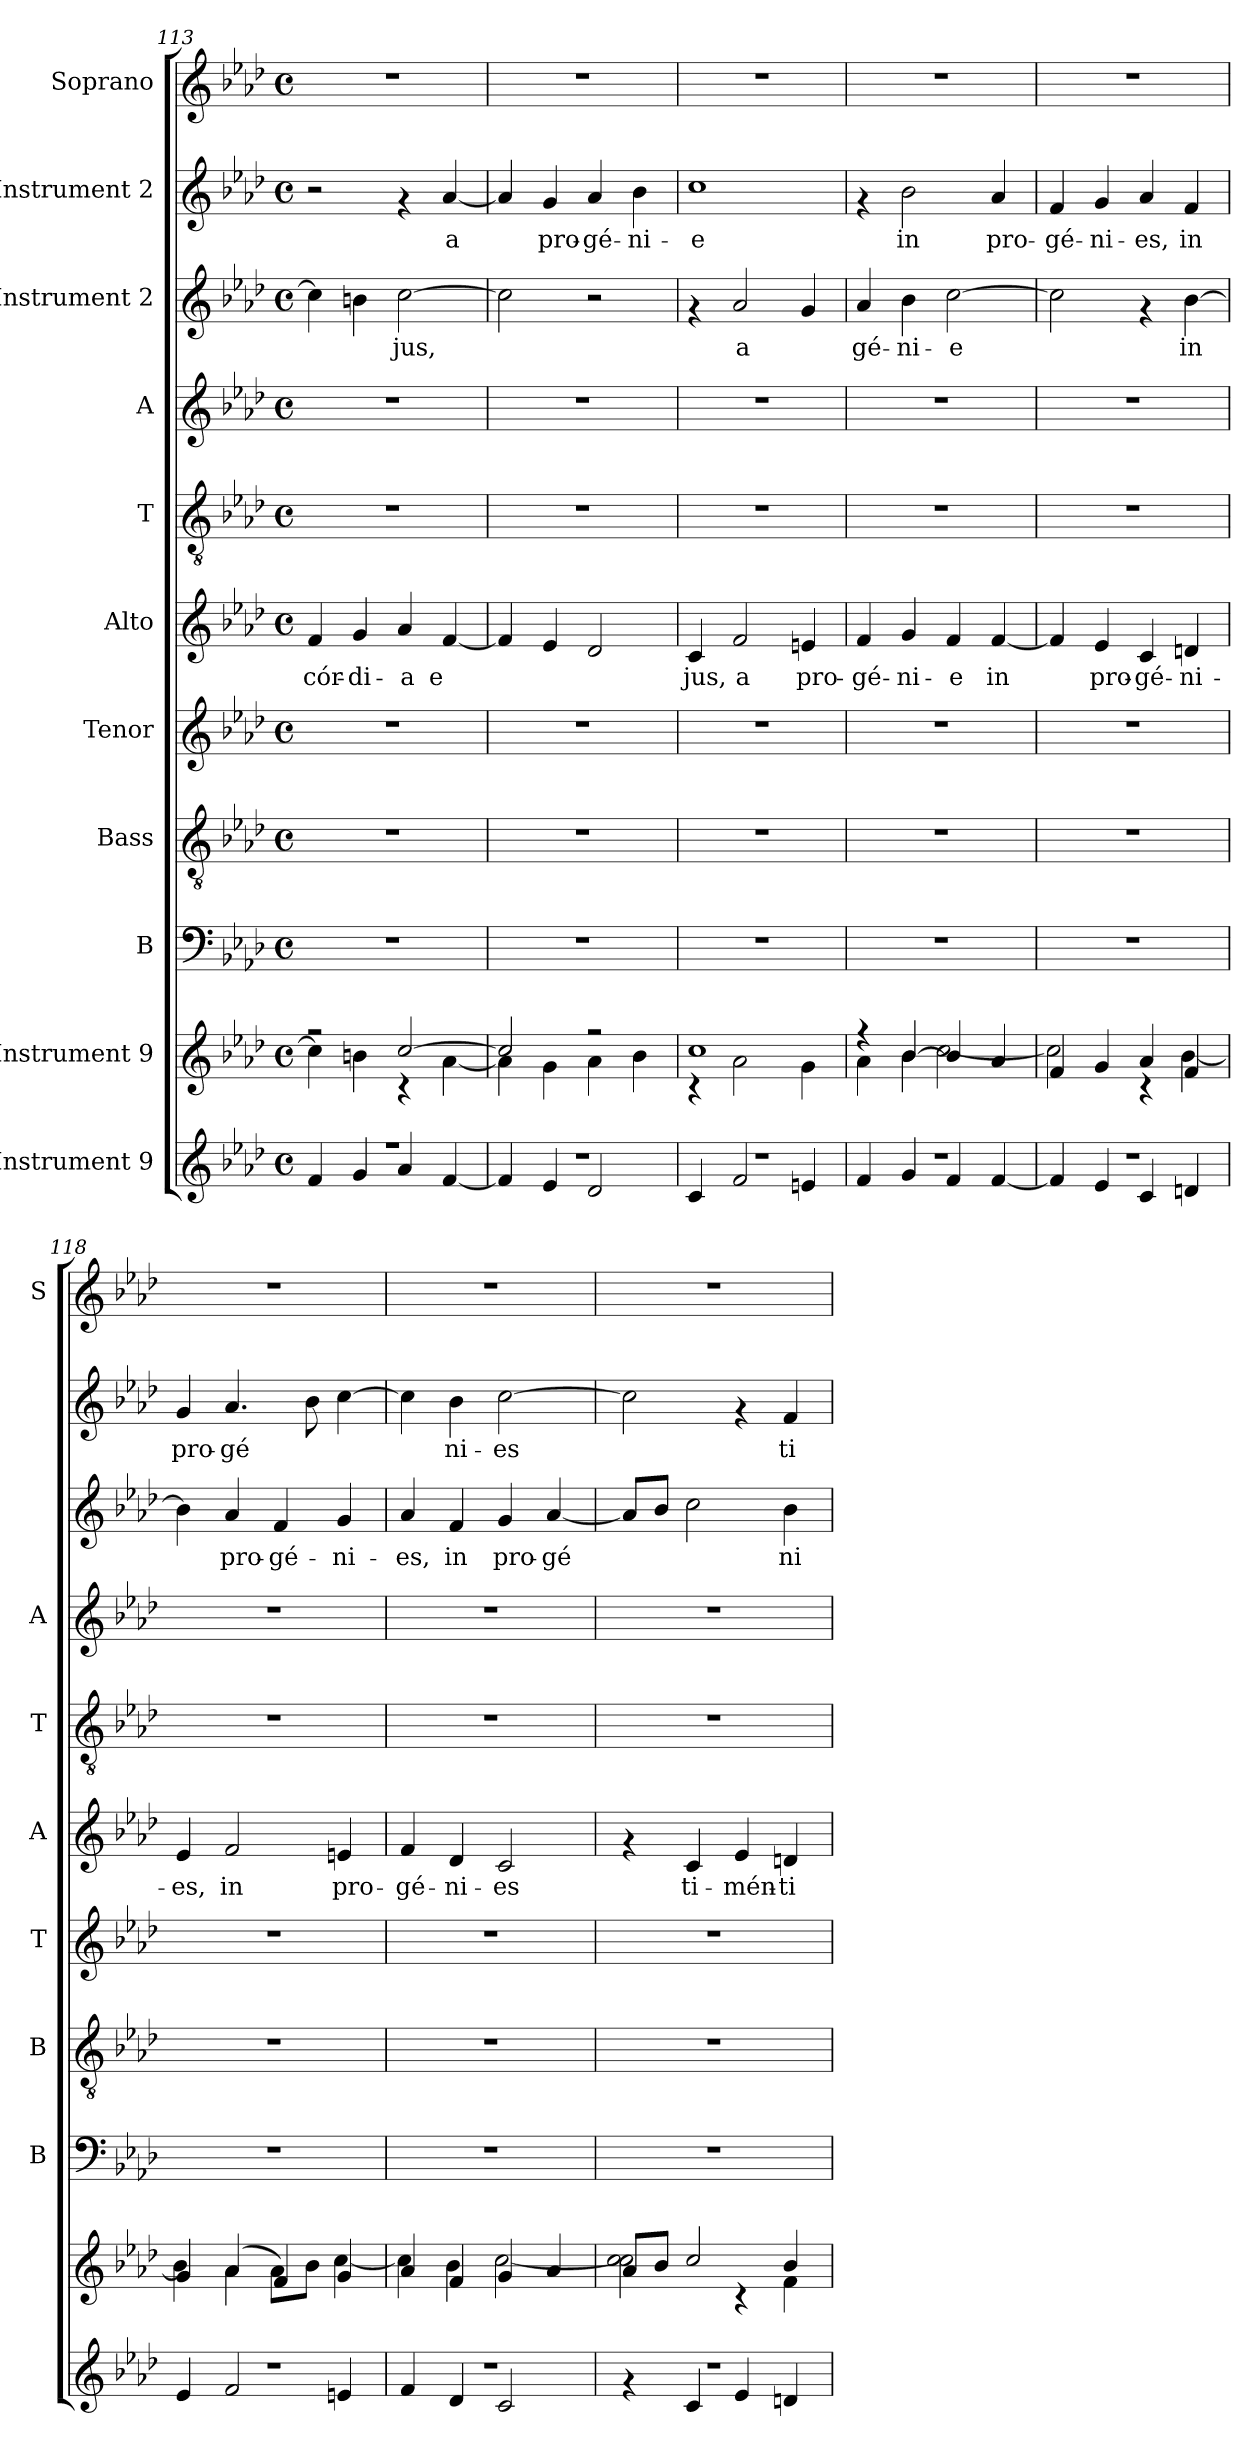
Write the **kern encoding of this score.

**kern	**kern	**kern	**kern	**kern	**kern	**text	**kern	**kern	**kern	**text	**kern	**text	**kern
*part11	*part10	*part9	*part8	*part7	*part6	*part6	*part5	*part4	*part3	*part3	*part2	*part2	*part1
*staff11	*staff10	*staff9	*staff8	*staff7	*staff6	*staff6	*staff5	*staff4	*staff3	*staff3	*staff2	*staff2	*staff1
*I"Instrument 9	*I"Instrument 9	*I"B	*I"Bass	*I"Tenor	*I"Alto	*	*I"T	*I"A	*I"Instrument 2	*	*I"Instrument 2	*	*I"Soprano
*	*	*I'B	*I'B	*I'T	*I'A	*	*I'T	*I'A	*	*	*	*	*I'S
!!LO:LB:g=z
*clefG2	*clefG2	*clefF4	*clefGv2	*clefG2	*clefG2	*	*clefGv2	*clefG2	*clefG2	*	*clefG2	*	*clefG2
*k[b-e-a-d-]	*k[b-e-a-d-]	*k[b-e-a-d-]	*k[b-e-a-d-]	*k[b-e-a-d-]	*k[b-e-a-d-]	*	*k[b-e-a-d-]	*k[b-e-a-d-]	*k[b-e-a-d-]	*	*k[b-e-a-d-]	*	*k[b-e-a-d-]
*A-:	*A-:	*A-:	*A-:	*A-:	*A-:	*	*A-:	*A-:	*A-:	*	*A-:	*	*A-:
*M4/4	*M4/4	*M4/4	*M4/4	*M4/4	*M4/4	*	*M4/4	*M4/4	*M4/4	*	*M4/4	*	*M4/4
*met(c)	*met(c)	*met(c)	*met(c)	*met(c)	*met(c)	*	*met(c)	*met(c)	*met(c)	*	*met(c)	*	*met(c)
=113	=113	=113	=113	=113	=113	=113	=113	=113	=113	=113	=113	=113	=113
*^	*^	*	*	*	*	*	*	*	*	*	*	*	*
!	!	!	!	!	!	!	!	!LO:LY:b:cj	!	!	!	!LO:LY:b:cj	!	!	!
1r	4f/	2r	4cc\]	1r	1r	1r	4f/	-cór-	1r	1r	4cc\]	--	2r	.	1r
!	!	!	!	!	!	!	!	!LO:LY:b:cj	!	!	!	!LO:LY:b:cj	!	!	!
.	4g/	.	4bn\	.	.	.	4g/	-di-	.	.	4bn\	--	.	.	.
!	!	!	!	!	!	!	!	!LO:LY:b:cj	!	!	!	!LO:LY:b:cj	!	!	!
.	4a-/	[>2cc/	4rB	.	.	.	4a-/	-a	.	.	[>2cc\	-jus,	4rf	.	.
!	!	!	!	!	!	!	!	!LO:LY:b:cj	!	!	!	!	!	!LO:LY:b:cj	!
.	[<4f/	.	[<4a-\	.	.	.	[<4f/	e-	.	.	.	.	[>4a-/	a	.
=114	=114	=114	=114	=114	=114	=114	=114	=114	=114	=114	=114	=114	=114	=114	=114
!	!	!	!	!	!	!	!	!LO:LY:b:cj	!	!	!	!LO:LY:b:cj	!	!LO:LY:b:cj	!
1r	4f/]	2cc/]	4a-\]	1r	1r	1r	4f/]	--	1r	1r	2cc\]	.	4a-/]	.	1r
!	!	!	!	!	!	!	!	!LO:LY:b:cj	!	!	!	!	!	!LO:LY:b:cj	!
.	4e-/	.	4g\	.	.	.	4e-/	--	.	.	.	.	4g/	pro-	.
!	!	!	!	!	!	!	!	!LO:LY:b:cj	!	!	!	!	!	!LO:LY:b:cj	!
.	2d-/	2r	4a-\	.	.	.	2d-/	--	.	.	2r	.	4a-/	-gé-	.
!	!	!	!	!	!	!	!	!	!	!	!	!	!	!LO:LY:b:cj	!
.	.	.	4b-\	.	.	.	.	.	.	.	.	.	4b-\	-ni-	.
=115	=115	=115	=115	=115	=115	=115	=115	=115	=115	=115	=115	=115	=115	=115	=115
!	!	!	!	!	!	!	!	!LO:LY:b:cj	!	!	!	!	!	!LO:LY:b:cj	!
1r	4c/	1cc	4rB	1r	1r	1r	4c/	-jus,	1r	1r	4rf	.	1cc	-e	1r
!	!	!	!	!	!	!	!	!LO:LY:b:cj	!	!	!	!LO:LY:b:cj	!	!	!
.	2f/	.	2a-\	.	.	.	2f/	a	.	.	2a-/	a	.	.	.
!	!	!	!	!	!	!	!	!LO:LY:b:cj	!	!	!	!LO:LY:b:cj	!	!	!
.	4en/	.	4g\	.	.	.	4en/	pro-	.	.	4g/	.	.	.	.
=116	=116	=116	=116	=116	=116	=116	=116	=116	=116	=116	=116	=116	=116	=116	=116
!	!	!	!	!	!	!	!	!LO:LY:b:cj	!	!	!	!LO:LY:b:cj	!	!	!
1r	4f/	4r	4a-\	1r	1r	1r	4f/	-gé-	1r	1r	4a-/	gé-	4rf	.	1r
!	!	!	!	!	!	!	!	!LO:LY:b:cj	!	!	!	!LO:LY:b:cj	!	!LO:LY:b:cj	!
.	4g/	[>4b-/	4b-\	.	.	.	4g/	-ni-	.	.	4b-\	-ni-	2b-\	in	.
!	!	!	!	!	!	!	!	!LO:LY:b:cj	!	!	!	!LO:LY:b:cj	!	!	!
.	4f/	4b-/]	[<2cc\	.	.	.	4f/	-e	.	.	[<2cc\	-e	.	.	.
!	!	!	!	!	!	!	!	!LO:LY:b:cj	!	!	!	!	!	!LO:LY:b:cj	!
.	[<4f/	4a-/	.	.	.	.	[<4f/	in	.	.	.	.	4a-/	pro-	.
!!LO:PB:g=z
=117	=117	=117	=117	=117	=117	=117	=117	=117	=117	=117	=117	=117	=117	=117	=117
!	!	!	!	!	!	!	!	!LO:LY:b:cj	!	!	!	!LO:LY:b:cj	!	!LO:LY:b:cj	!
1r	4f/]	4f/	2cc\]	1r	1r	1r	4f/]	.	1r	1r	2cc\]	.	4f/	-gé-	1r
!	!	!	!	!	!	!	!	!LO:LY:b:cj	!	!	!	!	!	!LO:LY:b:cj	!
.	4e-/	4g/	.	.	.	.	4e-/	pro-	.	.	.	.	4g/	-ni-	.
!	!	!	!	!	!	!	!	!LO:LY:b:cj	!	!	!	!	!	!LO:LY:b:cj	!
.	4c/	4a-/	4rB	.	.	.	4c/	-gé-	.	.	4rf	.	4a-/	-es,	.
!	!	!	!	!	!	!	!	!LO:LY:b:cj	!	!	!	!LO:LY:b:cj	!	!LO:LY:b:cj	!
.	4dn/	4f/	[<4b-\	.	.	.	4dn/	-ni-	.	.	[>4b-\	in	4f/	in	.
=118	=118	=118	=118	=118	=118	=118	=118	=118	=118	=118	=118	=118	=118	=118	=118
!	!	!	!	!	!	!	!	!LO:LY:b:cj	!	!	!	!LO:LY:b:cj	!	!LO:LY:b:cj	!
1r	4e-/	4g/	4b-\]	1r	1r	1r	4e-/	-es,	1r	1r	4b-\]	.	4g/	pro-	1r
!	!	!	!	!	!	!	!	!LO:LY:b:cj	!	!	!	!LO:LY:b:cj	!	!LO:LY:b:cj	!
.	2f/	(<4a-/	4a-\	.	.	.	2f/	in	.	.	4a-/	pro-	4.a-/	-gé-	.
!	!	!	!	!	!	!	!	!	!	!	!	!LO:LY:b:cj	!	!	!
.	.	4f/)	8a-\L	.	.	.	.	.	.	.	4f/	-gé-	.	.	.
!	!	!	!	!	!	!	!	!	!	!	!	!	!	!LO:LY:b:cj	!
.	.	.	8b-\J	.	.	.	.	.	.	.	.	.	8b-\	--	.
!	!	!	!	!	!	!	!	!LO:LY:b:cj	!	!	!	!LO:LY:b:cj	!	!LO:LY:b:cj	!
.	4en/	4g/	[<4cc\	.	.	.	4en/	pro-	.	.	4g/	-ni-	[>4cc\	--	.
=119	=119	=119	=119	=119	=119	=119	=119	=119	=119	=119	=119	=119	=119	=119	=119
!	!	!	!	!	!	!	!	!LO:LY:b:cj	!	!	!	!LO:LY:b:cj	!	!LO:LY:b:cj	!
1r	4f/	4a-/	4cc\]	1r	1r	1r	4f/	-gé-	1r	1r	4a-/	-es,	4cc\]	--	1r
!	!	!	!	!	!	!	!	!LO:LY:b:cj	!	!	!	!LO:LY:b:cj	!	!LO:LY:b:cj	!
.	4d-/	4f/	4b-\	.	.	.	4d-/	-ni-	.	.	4f/	in	4b-\	-ni-	.
!	!	!	!	!	!	!	!	!LO:LY:b:cj	!	!	!	!LO:LY:b:cj	!	!LO:LY:b:cj	!
.	2c/	4g/	[<2cc\	.	.	.	2c/	-es	.	.	4g/	pro-	[>2cc\	-es	.
!	!	!	!	!	!	!	!	!	!	!	!	!LO:LY:b:cj	!	!	!
.	.	4a-/	.	.	.	.	.	.	.	.	[>4a-/	-gé-	.	.	.
=120	=120	=120	=120	=120	=120	=120	=120	=120	=120	=120	=120	=120	=120	=120	=120
!	!	!	!	!	!	!	!	!	!	!	!	!LO:LY:b:cj	!	!LO:LY:b:cj	!
1r	4rf	8a-/L	2cc\ 2cc\]	1r	1r	1r	4rf	.	1r	1r	8a-/L]	-	2cc\]	-	1r
!	!	!	!	!	!	!	!	!	!	!	!	!LO:LY:b:cj	!	!	!
.	.	8b-/J	.	.	.	.	.	.	.	.	8b-/J	.	.	.	.
!	!	!	!	!	!	!	!	!LO:LY:b:cj	!	!	!	!LO:LY:b:cj	!	!	!
.	4c/	2cc/	.	.	.	.	4c/	ti-	.	.	2cc\	.	.	.	.
!	!	!	!	!	!	!	!	!LO:LY:b:cj	!	!	!	!	!	!	!
.	4e-/	.	4rB	.	.	.	4e-/	-mén-	.	.	.	.	4rf	.	.
!	!	!	!	!	!	!	!	!LO:LY:b:cj	!	!	!	!LO:LY:b:cj	!	!LO:LY:b:cj	!
.	4dn/	4b-/	4f\	.	.	.	4dn/	-ti-	.	.	4b-\	ni-	4f/	-ti-	.
*v	*v	*	*	*	*	*	*	*	*	*	*	*	*	*	*
*	*v	*v	*	*	*	*	*	*	*	*	*	*	*	*
=	=	=	=	=	=	=	=	=	=	=	=	=	=
*-	*-	*-	*-	*-	*-	*-	*-	*-	*-	*-	*-	*-	*-
